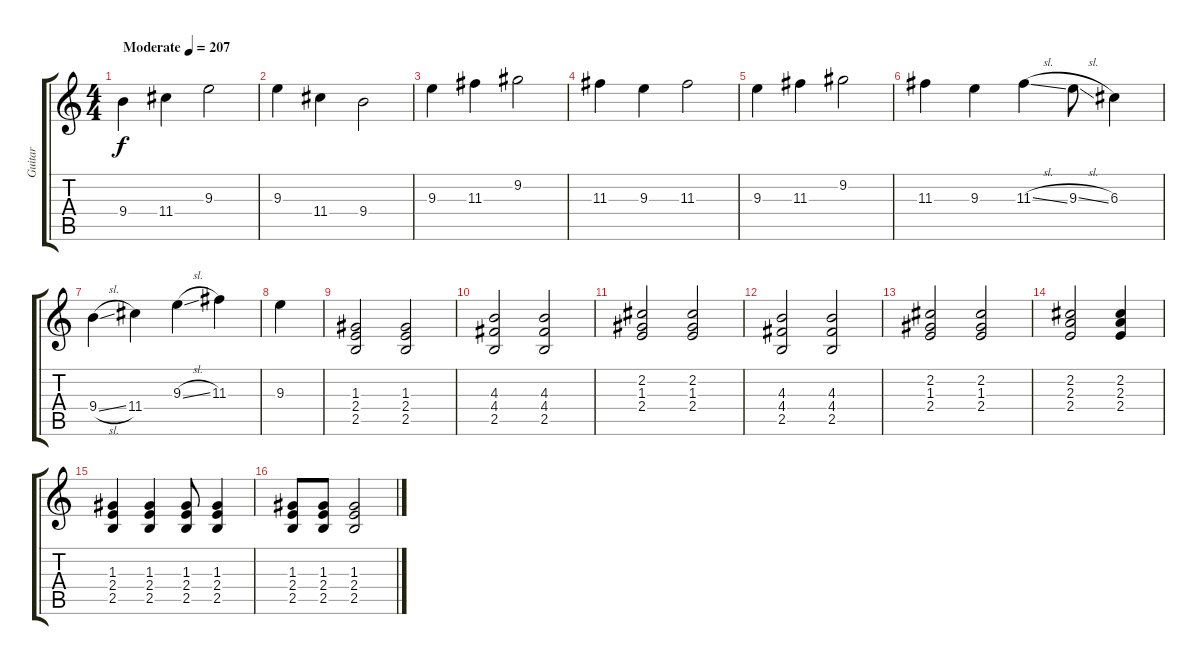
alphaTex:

\track ("Guitar" "Guitar") {instrument acousticguitarsteel}
\staff {score tabs}
\tuning (E4 B3 G3 D3 A2 E2) {hide}
\ts (4 4)
\tempo (207 "Moderate")
\clef g2
\ks c
9.4.4{dy f instrument acousticguitarsteel} 11.4.4 9.3.2 |
9.3.4 11.4.4 9.4.2 |
9.3.4 11.3.4 9.2.2 |
11.3.4 9.3.4 11.3.2 |
9.3.4 11.3.4 9.2.2 |
11.3.4 9.3.4 11.3{sl}.4 9.3{sl}.8 6.3.4 |
9.4{sl}.4 11.4.4 9.3{sl}.4 11.3.4 |
9.3.4 |
(1.3 2.4 2.5).2 (1.3 2.4 2.5).2 |
(4.3 4.4 2.5).2 (4.3 4.4 2.5).2 |
(2.2 1.3 2.4).2 (2.2 1.3 2.4).2 |
(4.3 4.4 2.5).2 (4.3 4.4 2.5).2 |
(2.2 1.3 2.4).2 (2.2 1.3 2.4).2 |
(2.2 2.3 2.4).2 (2.2 2.3 2.4).4 |
(1.3 2.4 2.5).4 (1.3 2.4 2.5).4 (1.3 2.4 2.5).8 (1.3 2.4 2.5).4 |
(1.3 2.4 2.5).8 (1.3 2.4 2.5).8 (1.3 2.4 2.5).2
